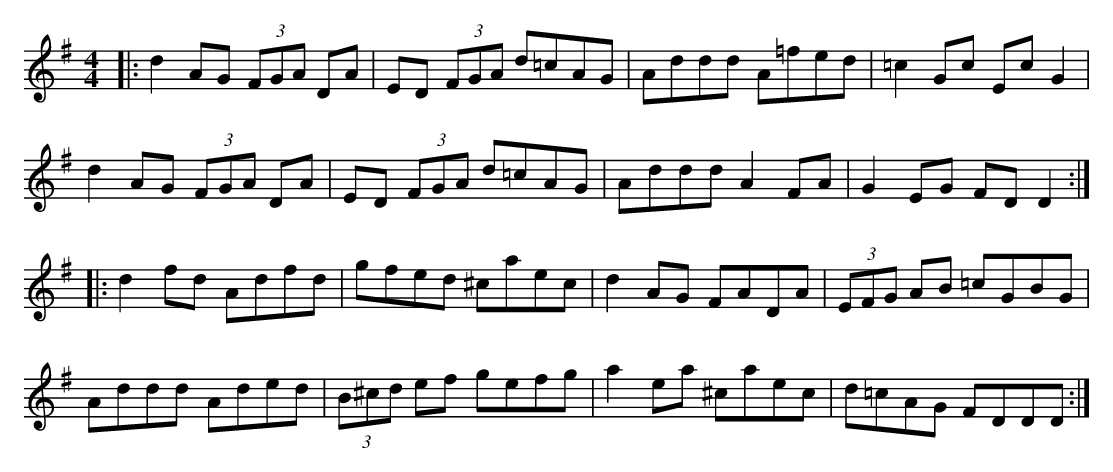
X:1
M:4/4
K:Dmix
|:d2AG (3FGA DA|ED (3FGA d=cAG|Addd A=fed|=c2Gc EcG2|
d2AG (3FGA DA|ED (3FGA d=cAG|Addd A2FA|G2EG FDD2:|
|:d2fd Adfd|gfed ^caec|d2AG FADA|(3EFG AB =cGBG|
Addd Aded|(3B^cd ef gefg|a2ea ^caec|d=cAG FDDD:|
